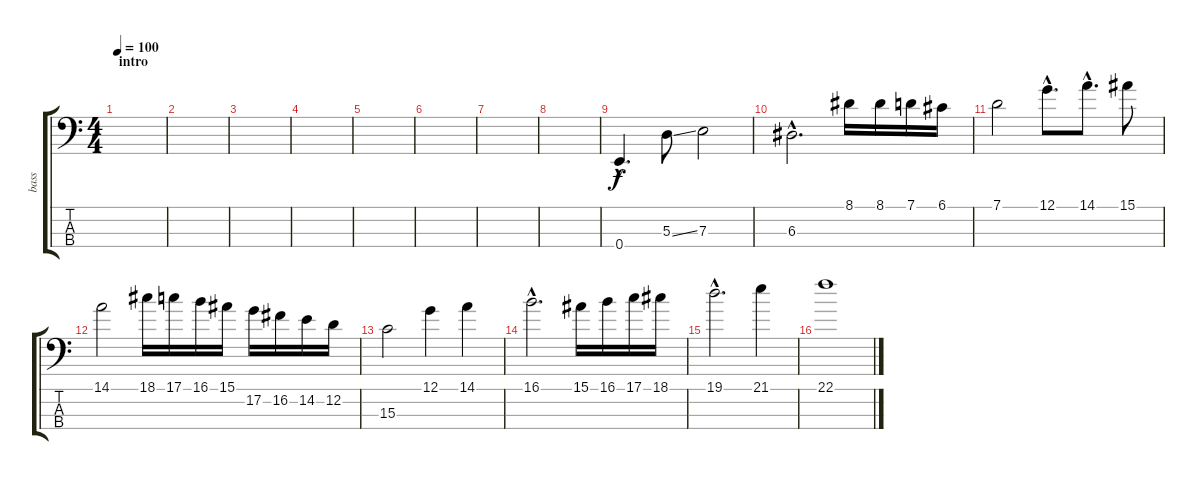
\track ("bass" "bass") {instrument electricbassfinger}
\staff {score tabs}
\tuning (G2 D2 A1 E1) {hide}
\ts (4 4)
\section ("" "intro")
\tempo 100
\clef f4
\ks c
|
|
|
|
|
|
|
|
0.4{hac}.4{d} 5.3{ss}.8 7.3.2 |
6.3{hac}.2{d} 8.1.16 8.1.16 7.1.16 6.1.16 |
7.1.2 12.1{hac}.8{d} 14.1{hac}.8{d} 15.1.8 |
14.1.2 18.1.16 17.1.16 16.1.16 15.1.16 17.2.16 16.2.16 14.2.16 12.2.16 |
15.3.2 12.1.4 14.1.4 |
16.1{hac}.2{d} 15.1.16 16.1.16 17.1.16 18.1.16 |
19.1{hac}.2{d} 21.1.4 |
22.1.1
